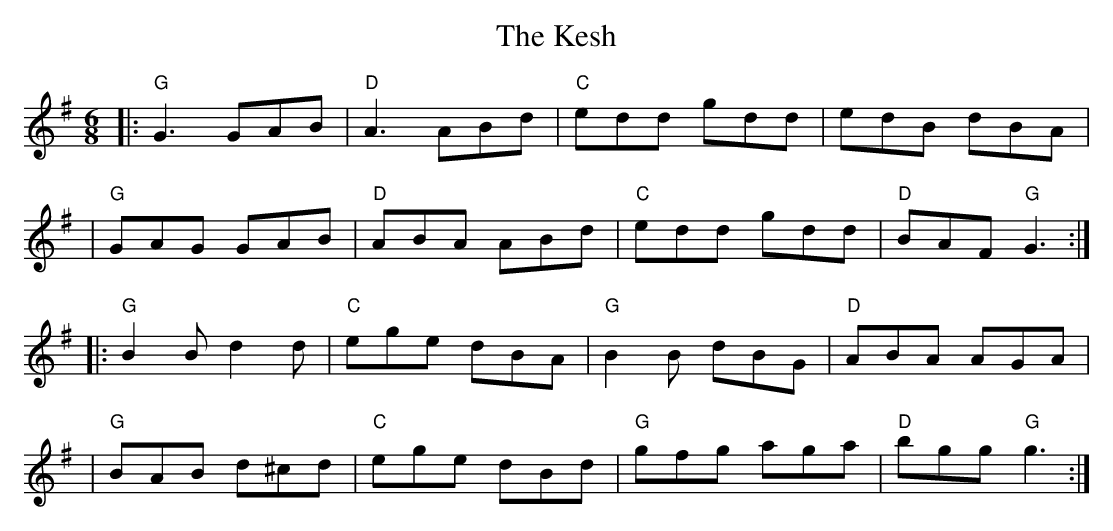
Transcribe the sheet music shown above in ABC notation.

X:1
T:The Kesh
M:6/8
L:1/8
K:Gmaj
|: "G" G3 GAB | "D" A3 ABd | "C" edd gdd | edB dBA |
| "G" GAG GAB | "D" ABA ABd | "C" edd gdd | "D" BAF "G" G3 :|
|: "G" B2B d2d | "C" ege dBA | "G" B2B dBG | "D" ABA AGA |
| "G" BAB d^cd | "C" ege dBd | "G" gfg aga | "D" bgg "G" g3:|
